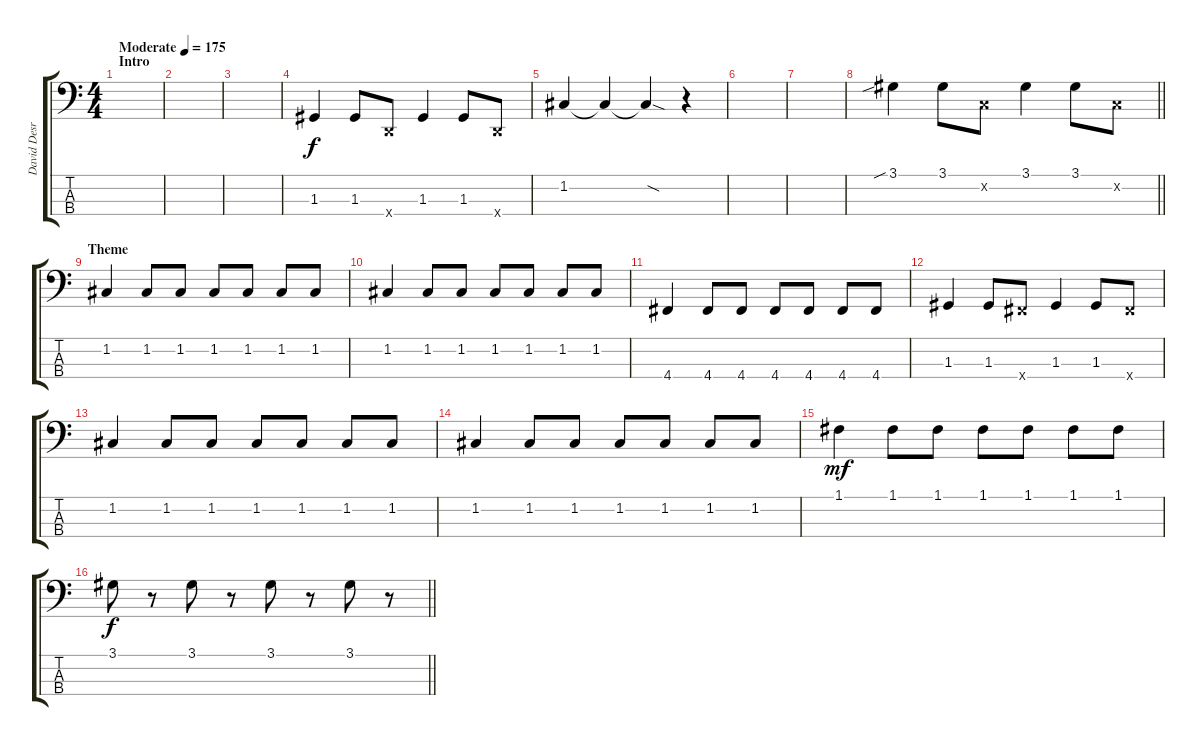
\track ("David Desrosier" "David Desr") {instrument electricbassfinger}
\staff {score tabs}
\tuning (F2 C2 G1 D1) {hide}
\ts (4 4)
\section ("" "Intro")
\tempo (175 "Moderate")
\clef f4
\ks c
|
|
|
1.3.4 1.3.8 0.4{x}.8 1.3.4 1.3.8 0.4{x}.8 |
1.2.4 1.2{t}.4 1.2{sod t}.4 r.4 |
|
|
\barLineRight lightlight
3.1{sib}.4 3.1.8 0.2{x}.8 3.1.4 3.1.8 0.2{x}.8 |
\section ("" "Theme")
1.2.4 1.2.8 1.2.8 1.2.8 1.2.8 1.2.8 1.2.8 |
1.2.4 1.2.8 1.2.8 1.2.8 1.2.8 1.2.8 1.2.8 |
4.4.4 4.4.8 4.4.8 4.4.8 4.4.8 4.4.8 4.4.8 |
1.3.4 1.3.8 4.4{x}.8 1.3.4 1.3.8 4.4{x}.8 |
1.2.4 1.2.8 1.2.8 1.2.8 1.2.8 1.2.8 1.2.8 |
1.2.4 1.2.8 1.2.8 1.2.8 1.2.8 1.2.8 1.2.8 |
1.1.4{dy mf} 1.1.8 1.1.8 1.1.8 1.1.8 1.1.8 1.1.8 |
\barLineRight lightlight
3.1.8{dy f} r.8 3.1.8 r.8 3.1.8 r.8 3.1.8 r.8
